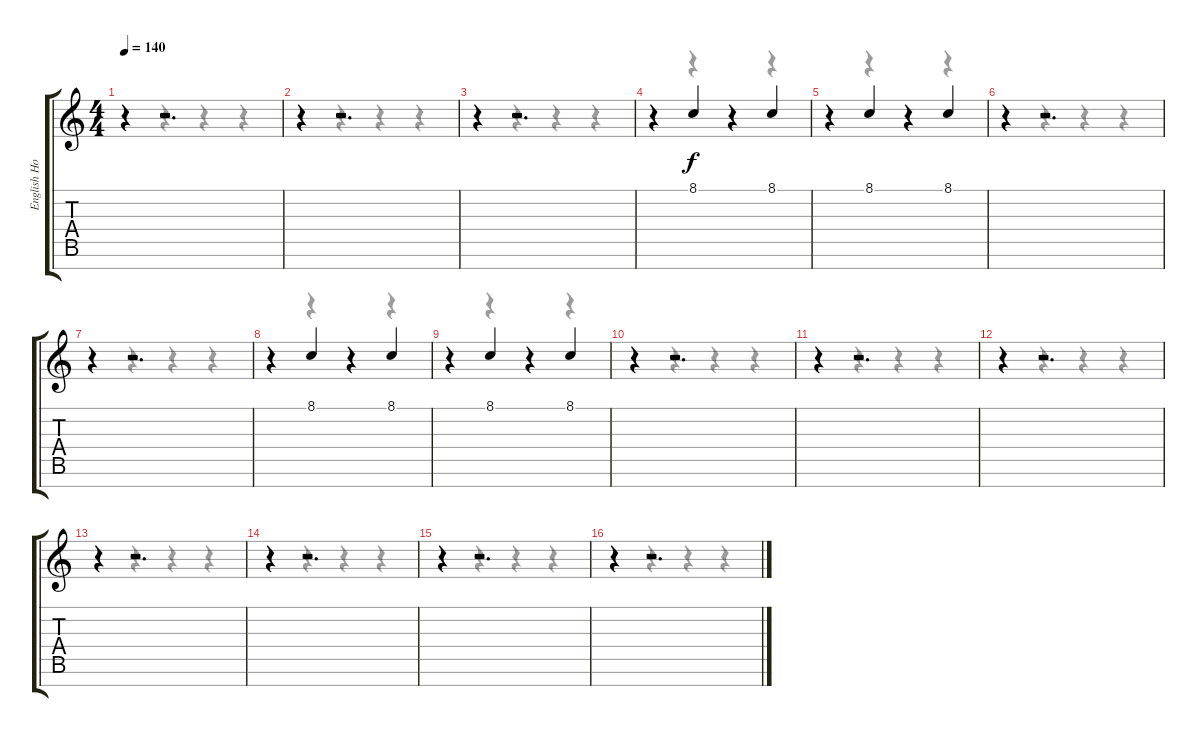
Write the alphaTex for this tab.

\track ("English Horn" "English Ho") {instrument englishhorn}
\staff {score tabs}
\tuning (E4 B3 G3 D3 A2 E2 B1) {hide}
\voice
\ts (4 4)
\tempo 140
\clef g2
\ks c
r.4{dy f} r.2{d} |
r.4 r.2{d} |
r.4 r.2{d} |
r.4 8.1.4 r.4 8.1.4 |
r.4 8.1.4 r.4 8.1.4 |
r.4 r.2{d} |
r.4 r.2{d} |
r.4 8.1.4 r.4 8.1.4 |
r.4 8.1.4 r.4 8.1.4 |
r.4 r.2{d} |
r.4 r.2{d} |
r.4 r.2{d} |
r.4 r.2{d} |
r.4 r.2{d} |
r.4 r.2{d} |
r.4 r.2{d}
\voice
\clef g2
\ottava regular
\simile none
\ks c
r.4{dy f} r.4 r.4 r.4 |
r.4 r.4 r.4 r.4 |
r.4 r.4 r.4 r.4 |
r.4 r.4 r.4 r.4 |
r.4 r.4 r.4 r.4 |
r.4 r.4 r.4 r.4 |
r.4 r.4 r.4 r.4 |
r.4 r.4 r.4 r.4 |
r.4 r.4 r.4 r.4 |
r.4 r.4 r.4 r.4 |
r.4 r.4 r.4 r.4 |
r.4 r.4 r.4 r.4 |
r.4 r.4 r.4 r.4 |
r.4 r.4 r.4 r.4 |
r.4 r.4 r.4 r.4 |
r.4 r.4 r.4 r.4
